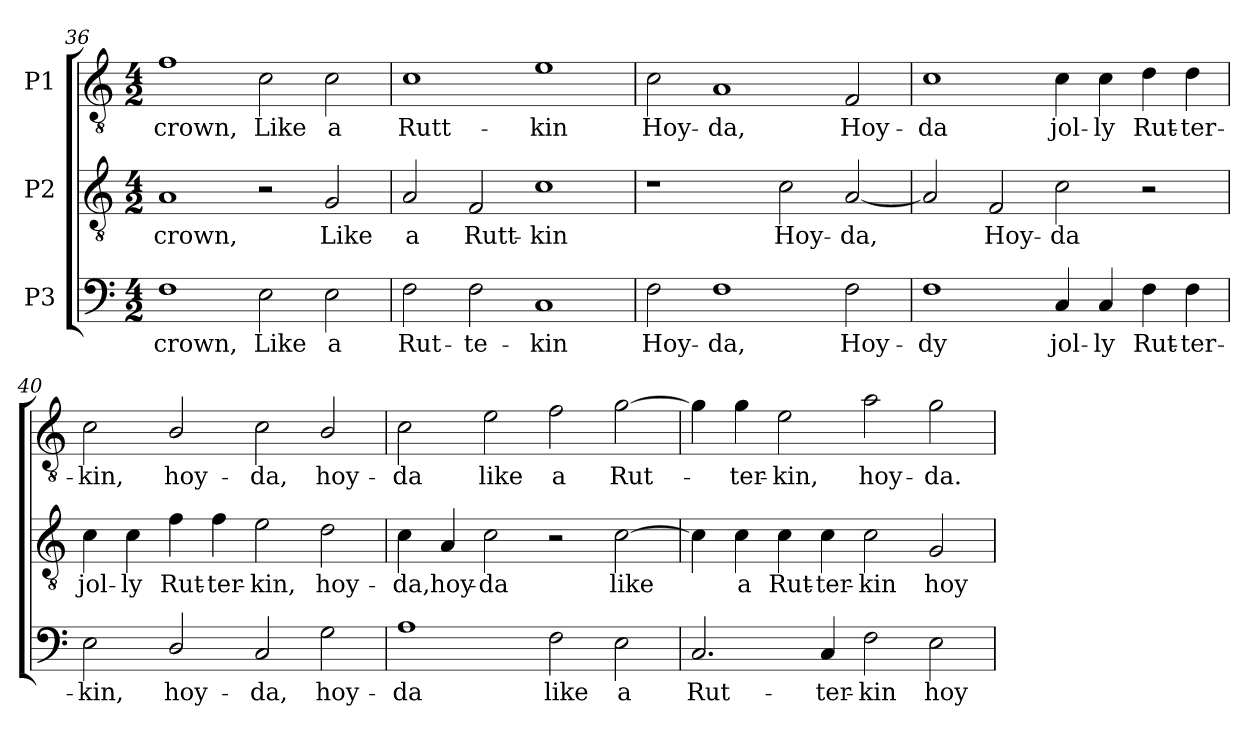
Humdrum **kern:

**kern	**text	**kern	**text	**kern	**text
*part3	*part3	*part2	*part2	*part1	*part1
*staff3	*staff3	*staff2	*staff2	*staff1	*staff1
*I"P3	*	*I"P2	*	*I"P1	*
*clefF4	*	*clefGv2	*	*clefGv2	*
*	*	*ITrd7c12	*	*ITrd7c12	*
*k[]	*	*k[]	*	*k[]	*
*C:	*	*C:	*	*C:	*
*M4/2	*	*M4/2	*	*M4/2	*
=36	=36	=36	=36	=36	=36
!	!LO:LY:b:color=#000000	!	!	!	!
!	!	!	!LO:LY:b:color=#000000	!	!
!	!	!	!	!	!LO:LY:b:color=#000000
1Fi	crown,	1AAi	crown,	1Fi	crown,
!	!LO:LY:b:color=#000000	!	!	!	!
!	!	!	!	!	!LO:LY:b:color=#000000
2Ei\	Like	2r	.	2Ci\	Like
!	!LO:LY:b:color=#000000	!	!	!	!
!	!	!	!LO:LY:b:color=#000000	!	!
!	!	!	!	!	!LO:LY:b:color=#000000
2Ei\	a	2GGi/	Like	2Ci\	a
!!LO:LB:g=z
=37	=37	=37	=37	=37	=37
!	!LO:LY:b:color=#000000	!	!	!	!
!	!	!	!LO:LY:b:color=#000000	!	!
!	!	!	!	!	!LO:LY:b:color=#000000
2Fi\	Rut-	2AAi/	a	1Ci	Rutt-
!	!LO:LY:b:color=#000000	!	!	!	!
!	!	!	!LO:LY:b:color=#000000	!	!
2Fi\	-te-	2FFi/	Rutt-	.	.
!	!LO:LY:b:color=#000000	!	!	!	!
!	!	!	!LO:LY:b:color=#000000	!	!
!	!	!	!	!	!LO:LY:b:color=#000000
1Ci	-kin	1Ci	-kin	1Ei	-kin
=38	=38	=38	=38	=38	=38
!	!LO:LY:b:color=#000000	!	!	!	!
!	!	!	!	!	!LO:LY:b:color=#000000
2Fi\	Hoy-	1r	.	2Ci\	Hoy-
!	!LO:LY:b:color=#000000	!	!	!	!
!	!	!	!	!	!LO:LY:b:color=#000000
1Fi	-da,	.	.	1AAi	-da,
!	!	!	!LO:LY:b:color=#000000	!	!
.	.	2Ci\	Hoy-	.	.
!	!LO:LY:b:color=#000000	!	!	!	!
!	!	!	!LO:LY:b:color=#000000	!	!
!	!	!	!	!	!LO:LY:b:color=#000000
2Fi\	Hoy-	[2AAi/	-da,	2FFi/	Hoy-
=39	=39	=39	=39	=39	=39
!	!LO:LY:b:color=#000000	!	!	!	!
!	!	!	!	!	!LO:LY:b:color=#000000
1Fi	-dy	2AAi/]	.	1Ci	-da
!	!	!	!LO:LY:b:color=#000000	!	!
.	.	2FFi/	Hoy-	.	.
!	!LO:LY:b:color=#000000	!	!	!	!
!	!	!	!LO:LY:b:color=#000000	!	!
!	!	!	!	!	!LO:LY:b:color=#000000
4Ci/	jol-	2Ci\	-da	4Ci\	jol-
!	!LO:LY:b:color=#000000	!	!	!	!
!	!	!	!	!	!LO:LY:b:color=#000000
4Ci/	-ly	.	.	4Ci\	-ly
!	!LO:LY:b:color=#000000	!	!	!	!
!	!	!	!	!	!LO:LY:b:color=#000000
4Fi\	Rut-	2r	.	4Di\	Rut-
!	!LO:LY:b:color=#000000	!	!	!	!
!	!	!	!	!	!LO:LY:b:color=#000000
4Fi\	-ter-	.	.	4Di\	-ter-
!!LO:PB:g=z
=40	=40	=40	=40	=40	=40
!	!LO:LY:b:color=#000000	!	!	!	!
!	!	!	!LO:LY:b:color=#000000	!	!
!	!	!	!	!	!LO:LY:b:color=#000000
2Ei\	-kin,	4Ci\	jol-	2Ci\	-kin,
!	!	!	!LO:LY:b:color=#000000	!	!
.	.	4Ci\	-ly	.	.
!	!LO:LY:b:color=#000000	!	!	!	!
!	!	!	!LO:LY:b:color=#000000	!	!
!	!	!	!	!	!LO:LY:b:color=#000000
2Di/	hoy-	4Fi\	Rut-	2BBi/	hoy-
!	!	!	!LO:LY:b:color=#000000	!	!
.	.	4Fi\	-ter-	.	.
!	!LO:LY:b:color=#000000	!	!	!	!
!	!	!	!LO:LY:b:color=#000000	!	!
!	!	!	!	!	!LO:LY:b:color=#000000
2Ci/	-da,	2Ei\	-kin,	2Ci\	-da,
!	!LO:LY:b:color=#000000	!	!	!	!
!	!	!	!LO:LY:b:color=#000000	!	!
!	!	!	!	!	!LO:LY:b:color=#000000
2Gi\	hoy-	2Di\	hoy-	2BBi/	hoy-
=41	=41	=41	=41	=41	=41
!	!LO:LY:b:color=#000000	!	!	!	!
!	!	!	!LO:LY:b:color=#000000	!	!
!	!	!	!	!	!LO:LY:b:color=#000000
1Ai	-da	4Ci\	-da,	2Ci\	-da
!	!	!	!LO:LY:b:color=#000000	!	!
.	.	4AAi/	hoy-	.	.
!	!	!	!LO:LY:b:color=#000000	!	!
!	!	!	!	!	!LO:LY:b:color=#000000
.	.	2Ci\	-da	2Ei\	like
!	!LO:LY:b:color=#000000	!	!	!	!
!	!	!	!	!	!LO:LY:b:color=#000000
2Fi\	like	2r	.	2Fi\	a
!	!LO:LY:b:color=#000000	!	!	!	!
!	!	!	!LO:LY:b:color=#000000	!	!
!	!	!	!	!	!LO:LY:b:color=#000000
2Ei\	a	[2Ci\	like	[2Gi\	Rut-
=42	=42	=42	=42	=42	=42
!	!LO:LY:b:color=#000000	!	!	!	!
2.Ci/	Rut-	4Ci\]	.	4Gi\]	.
!	!	!	!LO:LY:b:color=#000000	!	!
!	!	!	!	!	!LO:LY:b:color=#000000
.	.	4Ci\	a	4Gi\	-ter-
!	!	!	!LO:LY:b:color=#000000	!	!
!	!	!	!	!	!LO:LY:b:color=#000000
.	.	4Ci\	Rut-	2Ei\	-kin,
!	!LO:LY:b:color=#000000	!	!	!	!
!	!	!	!LO:LY:b:color=#000000	!	!
4Ci/	-ter-	4Ci\	-ter-	.	.
!	!LO:LY:b:color=#000000	!	!	!	!
!	!	!	!LO:LY:b:color=#000000	!	!
!	!	!	!	!	!LO:LY:b:color=#000000
2Fi\	-kin	2Ci\	-kin	2Ai\	hoy-
!	!LO:LY:b:color=#000000	!	!	!	!
!	!	!	!LO:LY:b:color=#000000	!	!
!	!	!	!	!	!LO:LY:b:color=#000000
2Ei\	hoy-	2GGi/	hoy-	2Gi\	-da.
=	=	=	=	=	=
*-	*-	*-	*-	*-	*-
